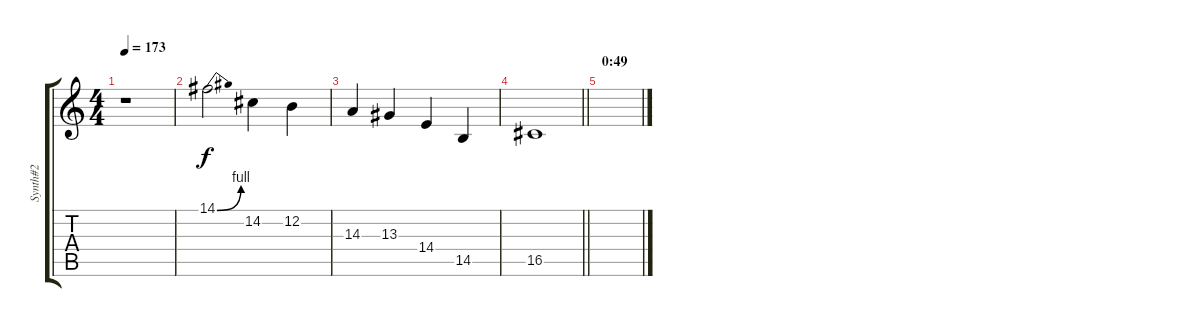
\track ("Synth#2" "Synth#2") {instrument reedorgan}
\staff {score tabs}
\tuning (E4 B3 G3 D3 A2 E2) {hide}
\ts (4 4)
\tempo 173
\clef g2
\ks c
r.1{dy f} |
14.1{be (bend 0 0 60 4)}.2 14.2.4 12.2.4 |
14.3.4 13.3.4 14.4.4 14.5.4 |
\barLineRight lightlight
16.5.1 |
\section ("" "0:49")
